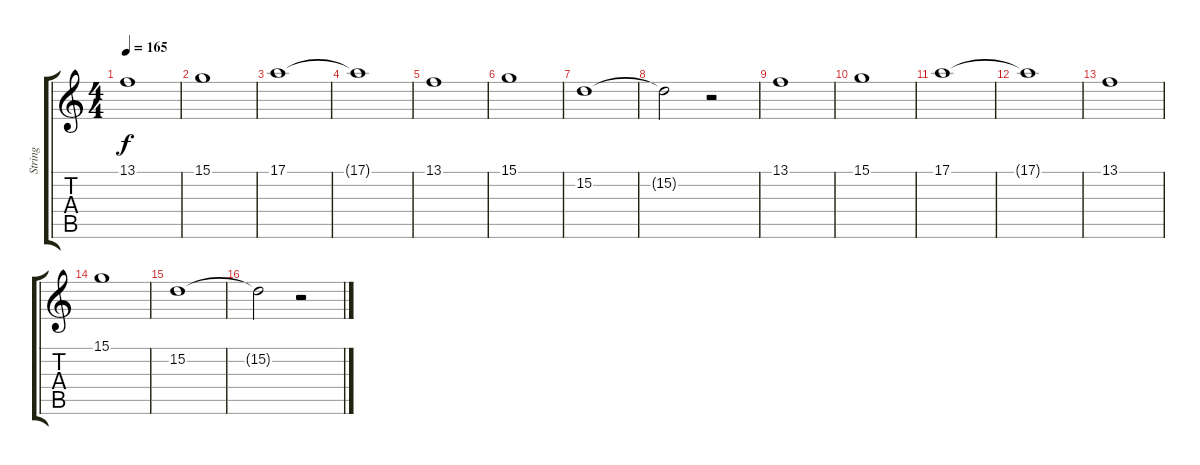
\track ("String" "String") {instrument pad2warm}
\staff {score tabs}
\tuning (E4 B3 G3 D3 A2 E2) {hide}
\ts (4 4)
\tempo 165
\clef g2
\ks c
13.1.1{dy f} |
15.1.1 |
17.1.1 |
17.1{t}.1 |
13.1.1 |
15.1.1 |
15.2.1 |
15.2{t}.2 r.2 |
13.1.1 |
15.1.1 |
17.1.1 |
17.1{t}.1 |
13.1.1 |
15.1.1 |
15.2.1 |
15.2{t}.2 r.2
